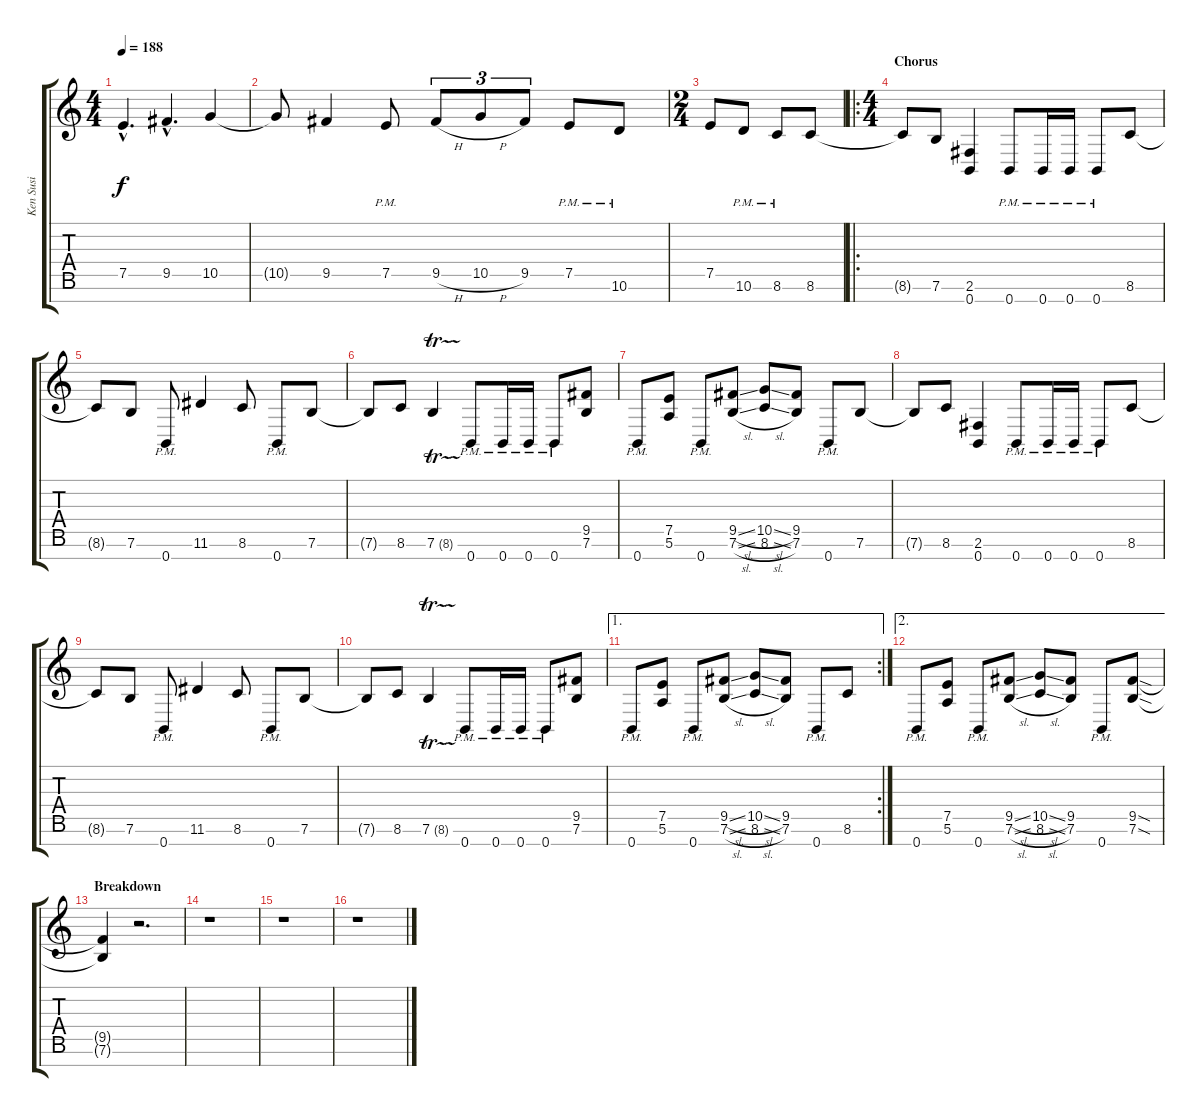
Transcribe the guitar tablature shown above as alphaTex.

\track ("Ken Susi" "Ken Susi") {instrument distortionguitar}
\staff {score tabs}
\tuning (E4 B3 G3 D3 A2 E2 B1) {hide}
\ts (4 4)
\tempo 188
\clef g2
\ks c
7.5{hac}.4{d dy f} 9.5{hac}.4{d} 10.5.4 |
10.5{t}.8 9.5.4 7.5{pm}.8 9.5{h}.8{tu (3 2)} 10.5{h}.8{tu (3 2)} 9.5.8{tu (3 2)} 7.5{pm}.8 10.6{pm}.8 |
\ts (2 4)
7.5.8 10.6{pm}.8 8.6{pm}.8 8.6.8{volume 14} |
\ro
\ts (4 4)
\section ("" "Chorus")
8.6{t}.8 7.6.8 (2.6 0.7).4 0.7{pm}.8 0.7{pm}.16 0.7{pm}.16 0.7{pm}.8 8.6.8 |
8.6{t}.8 7.6.8 0.7{pm}.8 11.6.4 8.6.8 0.7{pm}.8 7.6.8 |
7.6{t}.8 8.6.8 7.6{tr (8 16)}.4 0.7{pm}.8 0.7{pm}.16 0.7{pm}.16 0.7{pm}.8 (9.5 7.6).8 |
0.7{pm}.8 (7.5 5.6).8 0.7{pm}.8 (9.5{sl} 7.6{sl}).8 (10.5{sl} 8.6{sl}).8 (9.5 7.6).8 0.7{pm}.8 7.6.8 |
7.6{t}.8 8.6.8 (2.6 0.7).4 0.7{pm}.8 0.7{pm}.16 0.7{pm}.16 0.7{pm}.8 8.6.8 |
8.6{t}.8 7.6.8 0.7{pm}.8 11.6.4 8.6.8 0.7{pm}.8 7.6.8 |
7.6{t}.8 8.6.8 7.6{tr (8 16)}.4 0.7{pm}.8 0.7{pm}.16 0.7{pm}.16 0.7{pm}.8 (9.5 7.6).8 |
\ae 1
\rc 2
0.7{pm}.8 (7.5 5.6).8 0.7{pm}.8 (9.5{sl} 7.6{sl}).8 (10.5{sl} 8.6{sl}).8 (9.5 7.6).8 0.7{pm}.8 8.6.8 |
\ae 2
0.7{pm}.8 (7.5 5.6).8 0.7{pm}.8 (9.5{sl} 7.6{sl}).8 (10.5{sl} 8.6{sl}).8 (9.5 7.6).8 0.7{pm}.8 (9.5{sod} 7.6{sod}).8 |
\section ("" "Breakdown")
(9.5{t} 7.6{t}).4 r.2{d} |
r.1 |
r.1 |
r.1
